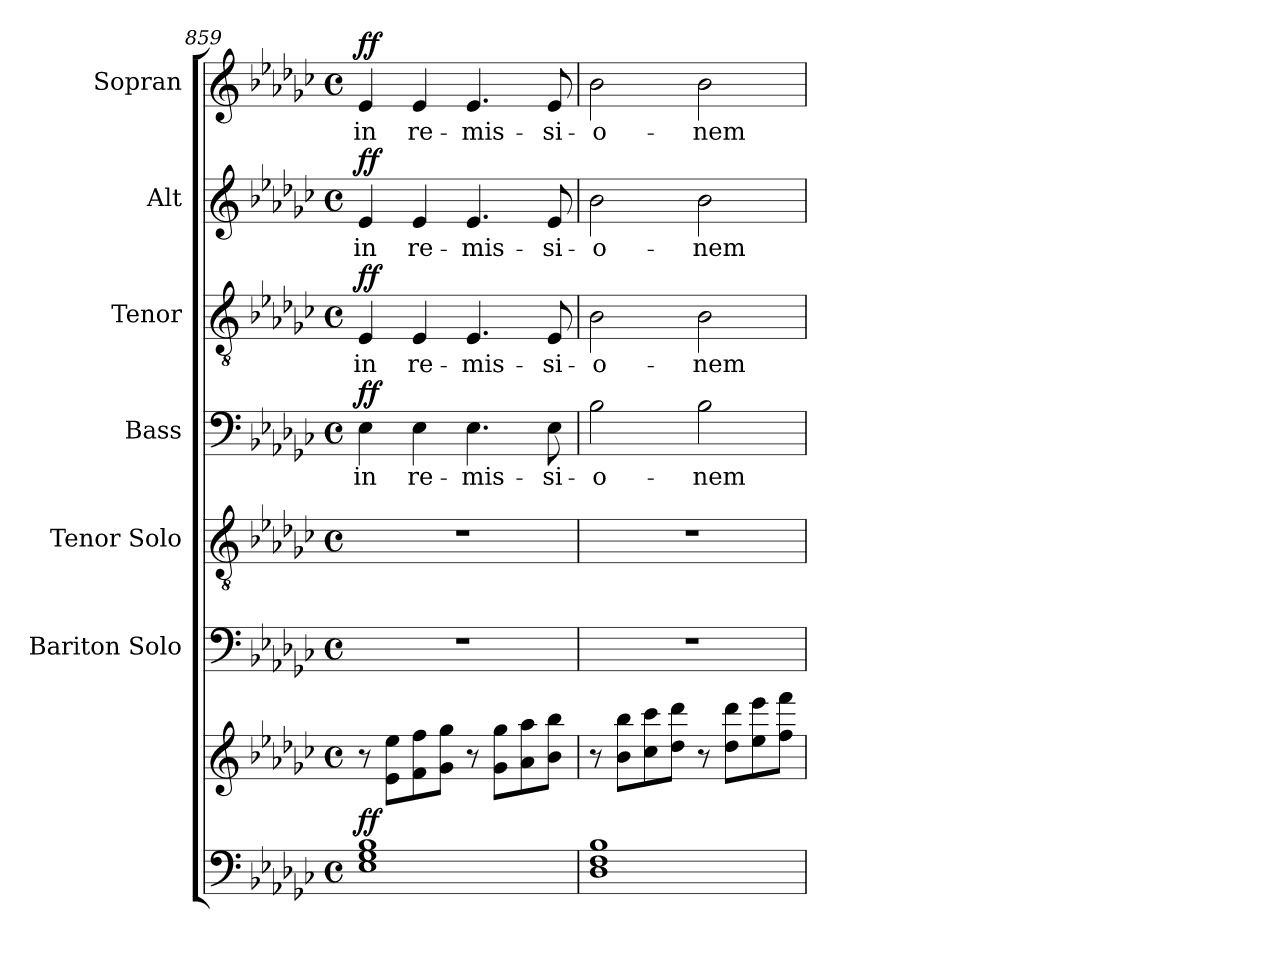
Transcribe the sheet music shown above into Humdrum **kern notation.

**kern	**kern	**dynam	**kern	**kern	**kern	**text	**dynam	**kern	**text	**dynam	**kern	**text	**dynam	**kern	**text	**dynam
*part7	*part7	*part7	*part6	*part5	*part4	*part4	*part4	*part3	*part3	*part3	*part2	*part2	*part2	*part1	*part1	*part1
*staff8	*staff7	*staff7/8	*staff6	*staff5	*staff4	*staff4	*staff4	*staff3	*staff3	*staff3	*staff2	*staff2	*staff2	*staff1	*staff1	*staff1
*	*	*	*I"Bariton Solo	*I"Tenor Solo	*I"Bass	*	*	*I"Tenor	*	*	*I"Alt	*	*	*I"Sopran	*	*
*	*	*	*	*	*I'B.	*	*	*I'T.	*	*	*I'A.	*	*	*I'S.	*	*
*clefF4	*clefG2	*	*clefF4	*clefGv2	*clefF4	*	*	*clefGv2	*	*	*clefG2	*	*	*clefG2	*	*
*k[b-e-a-d-g-c-]	*k[b-e-a-d-g-c-]	*	*k[b-e-a-d-g-c-]	*k[b-e-a-d-g-c-]	*k[b-e-a-d-g-c-]	*	*	*k[b-e-a-d-g-c-]	*	*	*k[b-e-a-d-g-c-]	*	*	*k[b-e-a-d-g-c-]	*	*
*G-:	*G-:	*	*G-:	*G-:	*G-:	*	*	*G-:	*	*	*G-:	*	*	*G-:	*	*
*M4/4	*M4/4	*	*M4/4	*M4/4	*M4/4	*	*	*M4/4	*	*	*M4/4	*	*	*M4/4	*	*
*met(c)	*met(c)	*	*met(c)	*met(c)	*met(c)	*	*	*met(c)	*	*	*met(c)	*	*	*met(c)	*	*
=859	=859	=859	=859	=859	=859	=859	=859	=859	=859	=859	=859	=859	=859	=859	=859	=859
!	!	!LO:DY:b	!	!	!	!LO:LY:b	!LO:DY:a	!	!LO:LY:b	!LO:DY:a	!	!LO:LY:b	!LO:DY:a	!	!LO:LY:b	!LO:DY:a
1E- 1G- 1B-	8r	ff	1r	1r	4E-\	in	ff	4E-/	in	ff	4e-/	in	ff	4e-/	in	ff
.	8e-\ 8ee-\L	.	.	.	.	.	.	.	.	.	.	.	.	.	.	.
!	!	!	!	!	!	!LO:LY:b	!	!	!LO:LY:b	!	!	!LO:LY:b	!	!	!LO:LY:b	!
.	8f\ 8ff\	.	.	.	4E-\	re-	.	4E-/	re-	.	4e-/	re-	.	4e-/	re-	.
.	8g-\ 8gg-\J	.	.	.	.	.	.	.	.	.	.	.	.	.	.	.
!	!	!	!	!	!	!LO:LY:b	!	!	!LO:LY:b	!	!	!LO:LY:b	!	!	!LO:LY:b	!
.	8r	.	.	.	4.E-\	-mis-	.	4.E-/	-mis-	.	4.e-/	-mis-	.	4.e-/	-mis-	.
.	8g-\ 8gg-\L	.	.	.	.	.	.	.	.	.	.	.	.	.	.	.
.	8a-\ 8aa-\	.	.	.	.	.	.	.	.	.	.	.	.	.	.	.
!	!	!	!	!	!	!LO:LY:b	!	!	!LO:LY:b	!	!	!LO:LY:b	!	!	!LO:LY:b	!
.	8b-\ 8bb-\J	.	.	.	8E-\	-si-	.	8E-/	-si-	.	8e-/	-si-	.	8e-/	-si-	.
=860	=860	=860	=860	=860	=860	=860	=860	=860	=860	=860	=860	=860	=860	=860	=860	=860
!	!	!	!	!	!	!LO:LY:b	!	!	!LO:LY:b	!	!	!LO:LY:b	!	!	!LO:LY:b	!
1D- 1F 1B-	8r	.	1r	1r	2B-\	-o-	.	2B-\	-o-	.	2b-\	-o-	.	2b-\	-o-	.
.	8b-\ 8bb-\L	.	.	.	.	.	.	.	.	.	.	.	.	.	.	.
.	8cc-\ 8ccc-\	.	.	.	.	.	.	.	.	.	.	.	.	.	.	.
.	8dd-\ 8ddd-\J	.	.	.	.	.	.	.	.	.	.	.	.	.	.	.
!	!	!	!	!	!	!LO:LY:b	!	!	!LO:LY:b	!	!	!LO:LY:b	!	!	!LO:LY:b	!
.	8r	.	.	.	2B-\	-nem	.	2B-\	-nem	.	2b-\	-nem	.	2b-\	-nem	.
.	8dd-\ 8ddd-\L	.	.	.	.	.	.	.	.	.	.	.	.	.	.	.
.	8ee-\ 8eee-\	.	.	.	.	.	.	.	.	.	.	.	.	.	.	.
.	8ff\ 8fff\J	.	.	.	.	.	.	.	.	.	.	.	.	.	.	.
=	=	=	=	=	=	=	=	=	=	=	=	=	=	=	=	=
*-	*-	*-	*-	*-	*-	*-	*-	*-	*-	*-	*-	*-	*-	*-	*-	*-
